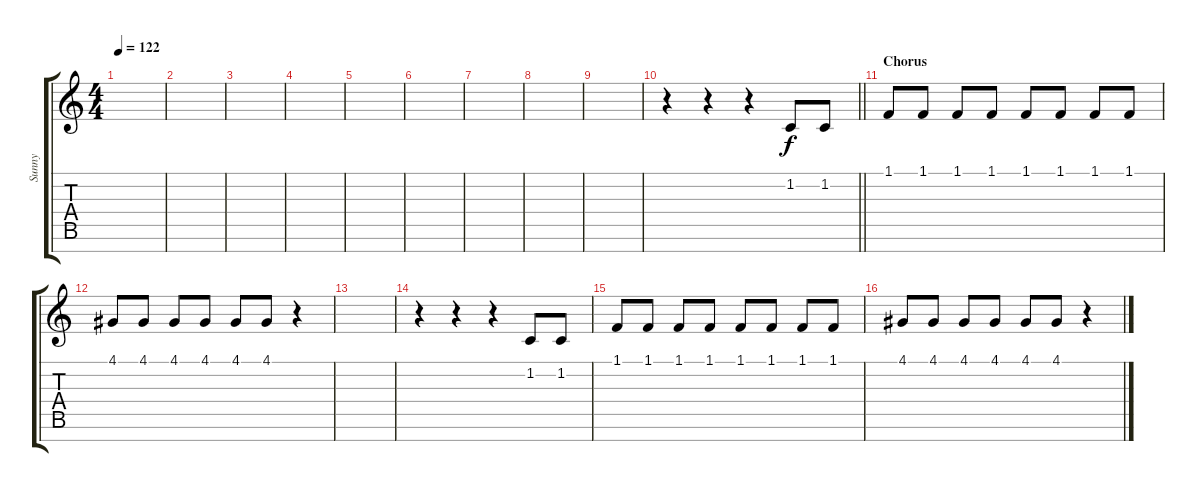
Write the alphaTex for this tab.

\track ("Sunny" "Sunny") {instrument recorder}
\staff {score tabs}
\tuning (E4 B3 G3 D3 A2 E2 B1) {hide}
\ts (4 4)
\tempo 122
\clef g2
\ks c
|
|
|
|
|
|
|
|
|
\barLineRight lightlight
r.4 r.4 r.4 1.2.8{volume 9} 1.2.8 |
\section ("" "Chorus")
1.1.8 1.1.8 1.1.8 1.1.8 1.1.8 1.1.8 1.1.8 1.1.8 |
4.1.8 4.1.8 4.1.8 4.1.8 4.1.8 4.1.8 r.4 |
|
r.4 r.4 r.4 1.2.8 1.2.8 |
1.1.8 1.1.8 1.1.8 1.1.8 1.1.8 1.1.8 1.1.8 1.1.8 |
4.1.8 4.1.8 4.1.8 4.1.8 4.1.8 4.1.8 r.4
